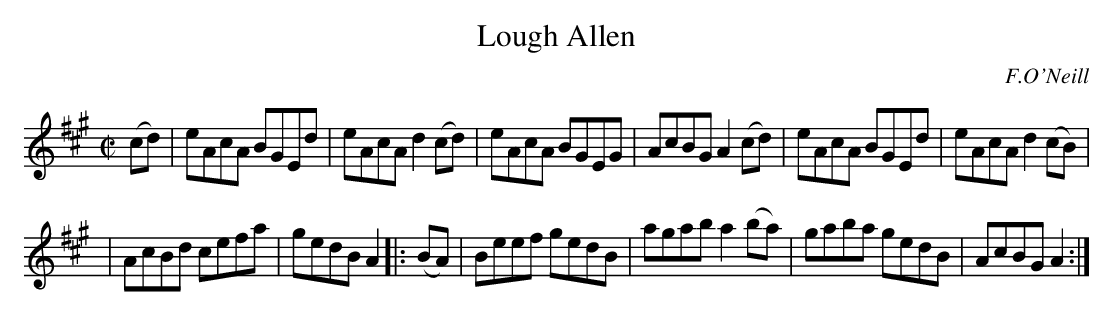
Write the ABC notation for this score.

X:1
T: Lough Allen
O: F.O'Neill
M: C|
L: 1/8
K: A
(cd) | eAcA BGEd | eAcA d2(cd) | eAcA BGEG | AcBG A2(cd) | eAcA BGEd | eAcA d2(cB) |
| AcBd cefa | gedBA2 |: (BA) | Beef gedB | agab a2(ba) | gaba gedB | AcBG A2 :|
